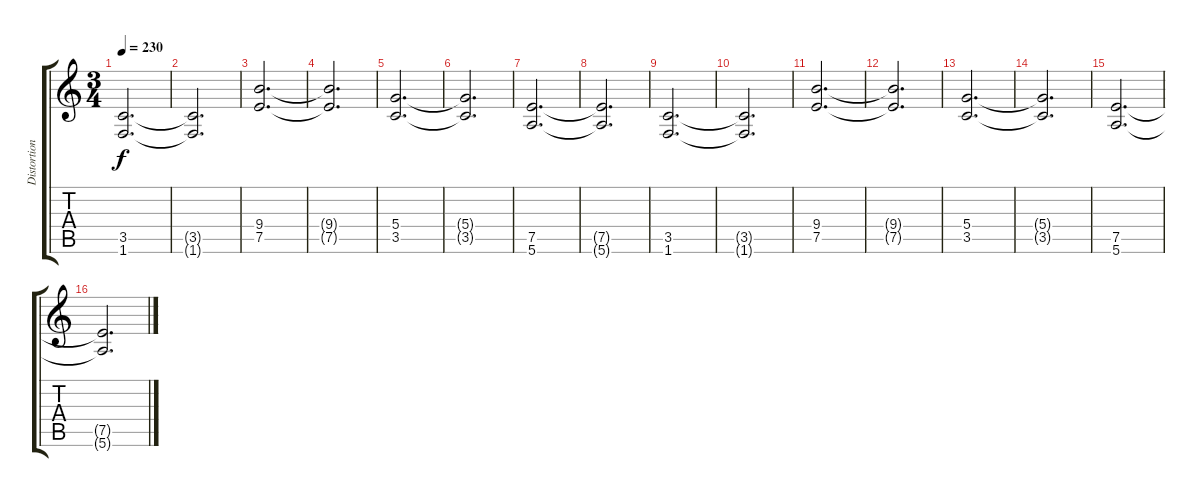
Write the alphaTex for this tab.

\track ("Distortion 1" "Distortion") {instrument distortionguitar}
\staff {score tabs}
\tuning (E4 B3 G3 D3 A2 E2) {hide}
\ts (3 4)
\tempo 230
\clef g2
\ks c
(3.5 1.6).2{d dy f} |
(3.5{t} 1.6{t}).2{d} |
(9.4 7.5).2{d} |
(9.4{t} 7.5{t}).2{d} |
(5.4 3.5).2{d} |
(5.4{t} 3.5{t}).2{d} |
(7.5 5.6).2{d} |
(7.5{t} 5.6{t}).2{d} |
(3.5 1.6).2{d} |
(3.5{t} 1.6{t}).2{d} |
(9.4 7.5).2{d} |
(9.4{t} 7.5{t}).2{d} |
(5.4 3.5).2{d} |
(5.4{t} 3.5{t}).2{d} |
(7.5 5.6).2{d} |
(7.5{t} 5.6{t}).2{d}
